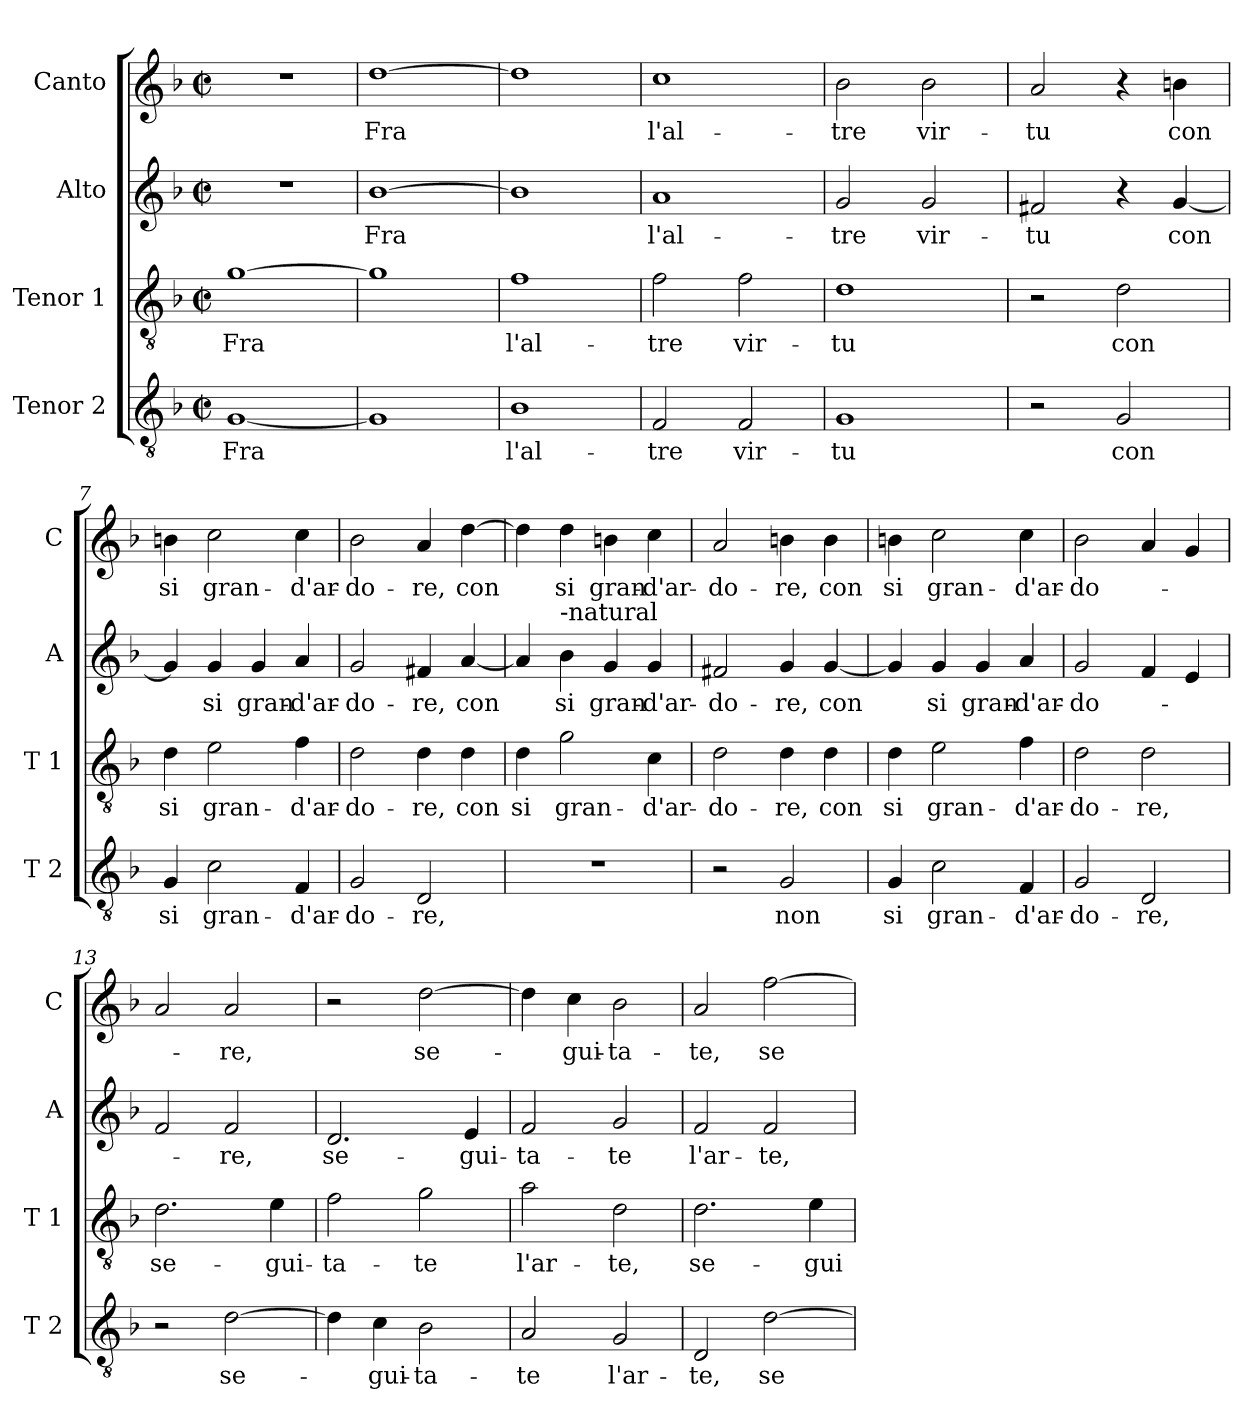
**kern	**text	**kern	**text	**kern	**text	**kern	**text
*part4	*part4	*part3	*part3	*part2	*part2	*part1	*part1
*staff4	*staff4	*staff3	*staff3	*staff2	*staff2	*staff1	*staff1
*I"Tenor 2	*	*I"Tenor 1	*	*I"Alto	*	*I"Canto	*
*I'T 2	*	*I'T 1	*	*I'A	*	*I'C	*
*clefGv2	*	*clefGv2	*	*clefG2	*	*clefG2	*
*k[b-]	*	*k[b-]	*	*k[b-]	*	*k[b-]	*
*F:	*	*F:	*	*F:	*	*F:	*
*M2/2	*	*M2/2	*	*M2/2	*	*M2/2	*
*met(c|)	*	*met(c|)	*	*met(c|)	*	*met(c|)	*
=1	=1	=1	=1	=1	=1	=1	=1
!	!LO:LY:b	!	!LO:LY:b	!	!	!	!
[1G	Fra	[1g	Fra	1r	.	1r	.
=2	=2	=2	=2	=2	=2	=2	=2
!	!	!	!	!	!LO:LY:b	!	!LO:LY:b
1G]	.	1g]	.	[1b-	Fra	[1dd	Fra
=3	=3	=3	=3	=3	=3	=3	=3
!	!LO:LY:b	!	!LO:LY:b	!	!	!	!
1B-	l'al-	1f	l'al-	1b-]	.	1dd]	.
=4	=4	=4	=4	=4	=4	=4	=4
!	!LO:LY:b	!	!LO:LY:b	!	!LO:LY:b	!	!LO:LY:b
2F/	-tre	2f\	-tre	1a	l'al-	1cc	l'al-
!	!LO:LY:b	!	!LO:LY:b	!	!	!	!
2F/	vir-	2f\	vir-	.	.	.	.
=5	=5	=5	=5	=5	=5	=5	=5
!	!LO:LY:b	!	!LO:LY:b	!	!LO:LY:b	!	!LO:LY:b
1G	-tu	1d	-tu	2g/	-tre	2b-\	-tre
!	!	!	!	!	!LO:LY:b	!	!LO:LY:b
.	.	.	.	2g/	vir-	2b-\	vir-
=6	=6	=6	=6	=6	=6	=6	=6
!	!	!	!	!	!LO:LY:b	!	!LO:LY:b
2r	.	2r	.	2f#X/	-tu	2a/	-tu
!	!LO:LY:b	!	!LO:LY:b	!	!	!	!
2G/	con	2d\	con	4r	.	4r	.
!	!	!	!	!	!LO:LY:b	!	!LO:LY:b
.	.	.	.	[4g/	con	4bn\	con
!!LO:LB:g=z
=7	=7	=7	=7	=7	=7	=7	=7
!	!LO:LY:b	!	!LO:LY:b	!	!	!	!LO:LY:b
4G/	si	4d\	si	4g/]	.	4bn\	si
!	!LO:LY:b	!	!LO:LY:b	!	!LO:LY:b	!	!LO:LY:b
2c\	gran-	2e\	gran-	4g/	si	2cc\	gran-
!	!	!	!	!	!LO:LY:b	!	!
.	.	.	.	4g/	gran-	.	.
!	!LO:LY:b	!	!LO:LY:b	!	!LO:LY:b	!	!LO:LY:b
4F/	-d'ar-	4f\	-d'ar-	4a/	-d'ar-	4cc\	-d'ar-
=8	=8	=8	=8	=8	=8	=8	=8
!	!LO:LY:b	!	!LO:LY:b	!	!LO:LY:b	!	!LO:LY:b
2G/	-do-	2d\	-do-	2g/	-do-	2b-\	-do-
!	!LO:LY:b	!	!LO:LY:b	!	!LO:LY:b	!	!LO:LY:b
2D/	-re,	4d\	-re,	4f#X/	-re,	4a/	-re,
!	!	!	!LO:LY:b	!	!LO:LY:b	!	!LO:LY:b
.	.	4d\	con	[4a/	con	[4dd\	con
=9	=9	=9	=9	=9	=9	=9	=9
!	!	!	!LO:LY:b	!	!	!	!
1r	.	4d\	si	4a/]	.	4dd\]	.
!	!	!	!	!LO:TX:a:t=-natural	!	!	!
!	!	!	!LO:LY:b	!	!LO:LY:b	!	!LO:LY:b
.	.	2g\	gran-	4b-\	si	4dd\	si
!	!	!	!	!	!LO:LY:b	!	!LO:LY:b
.	.	.	.	4g/	gran-	4bn\	gran-
!	!	!	!LO:LY:b	!	!LO:LY:b	!	!LO:LY:b
.	.	4c\	-d'ar-	4g/	-d'ar-	4cc\	-d'ar-
=10	=10	=10	=10	=10	=10	=10	=10
!	!	!	!LO:LY:b	!	!LO:LY:b	!	!LO:LY:b
2r	.	2d\	-do-	2f#X/	-do-	2a/	-do-
!	!LO:LY:b	!	!LO:LY:b	!	!LO:LY:b	!	!LO:LY:b
2G/	non	4d\	-re,	4g/	-re,	4bn\	-re,
!	!	!	!LO:LY:b	!	!LO:LY:b	!	!LO:LY:b
.	.	4d\	con	[4g/	con	4b\	con
=11	=11	=11	=11	=11	=11	=11	=11
!	!LO:LY:b	!	!LO:LY:b	!	!	!	!LO:LY:b
4G/	si	4d\	si	4g/]	.	4bn\	si
!	!LO:LY:b	!	!LO:LY:b	!	!LO:LY:b	!	!LO:LY:b
2c\	gran-	2e\	gran-	4g/	si	2cc\	gran-
!	!	!	!	!	!LO:LY:b	!	!
.	.	.	.	4g/	gran-	.	.
!	!LO:LY:b	!	!LO:LY:b	!	!LO:LY:b	!	!LO:LY:b
4F/	-d'ar-	4f\	-d'ar-	4a/	-d'ar-	4cc\	-d'ar-
!!LO:LB:g=z
=12	=12	=12	=12	=12	=12	=12	=12
!	!LO:LY:b	!	!LO:LY:b	!	!LO:LY:b	!	!LO:LY:b
2G/	-do-	2d\	-do-	2g/	-do-	2b-\	-do-
!	!LO:LY:b	!	!LO:LY:b	!	!	!	!
2D/	-re,	2d\	-re,	4f/	.	4a/	.
.	.	.	.	4e/	.	4g/	.
=13	=13	=13	=13	=13	=13	=13	=13
!	!	!	!LO:LY:b	!	!	!	!
2r	.	2.d\	se-	2f/	.	2a/	.
!	!LO:LY:b	!	!	!	!LO:LY:b	!	!LO:LY:b
[2d\	se-	.	.	2f/	-re,	2a/	-re,
!	!	!	!LO:LY:b	!	!	!	!
.	.	4e\	-gui-	.	.	.	.
=14	=14	=14	=14	=14	=14	=14	=14
!	!	!	!LO:LY:b	!	!LO:LY:b	!	!
4d\]	.	2f\	-ta-	2.d/	se-	2r	.
!	!LO:LY:b	!	!	!	!	!	!
4c\	-gui-	.	.	.	.	.	.
!	!LO:LY:b	!	!LO:LY:b	!	!	!	!LO:LY:b
2B-\	-ta-	2g\	-te	.	.	[2dd\	se-
!	!	!	!	!	!LO:LY:b	!	!
.	.	.	.	4e/	-gui-	.	.
=15	=15	=15	=15	=15	=15	=15	=15
!	!LO:LY:b	!	!LO:LY:b	!	!LO:LY:b	!	!
2A/	-te	2a\	l'ar-	2f/	-ta-	4dd\]	.
!	!	!	!	!	!	!	!LO:LY:b
.	.	.	.	.	.	4cc\	-gui-
!	!LO:LY:b	!	!LO:LY:b	!	!LO:LY:b	!	!LO:LY:b
2G/	l'ar-	2d\	-te,	2g/	-te	2b-\	-ta-
=16	=16	=16	=16	=16	=16	=16	=16
!	!LO:LY:b	!	!LO:LY:b	!	!LO:LY:b	!	!LO:LY:b
2D/	-te,	2.d\	se-	2f/	l'ar-	2a/	-te,
!	!LO:LY:b	!	!	!	!LO:LY:b	!	!LO:LY:b
[2d\	se-	.	.	2f/	-te,	[2ff\	se-
!	!	!	!LO:LY:b	!	!	!	!
.	.	4e\	-gui-	.	.	.	.
=	=	=	=	=	=	=	=
*-	*-	*-	*-	*-	*-	*-	*-
